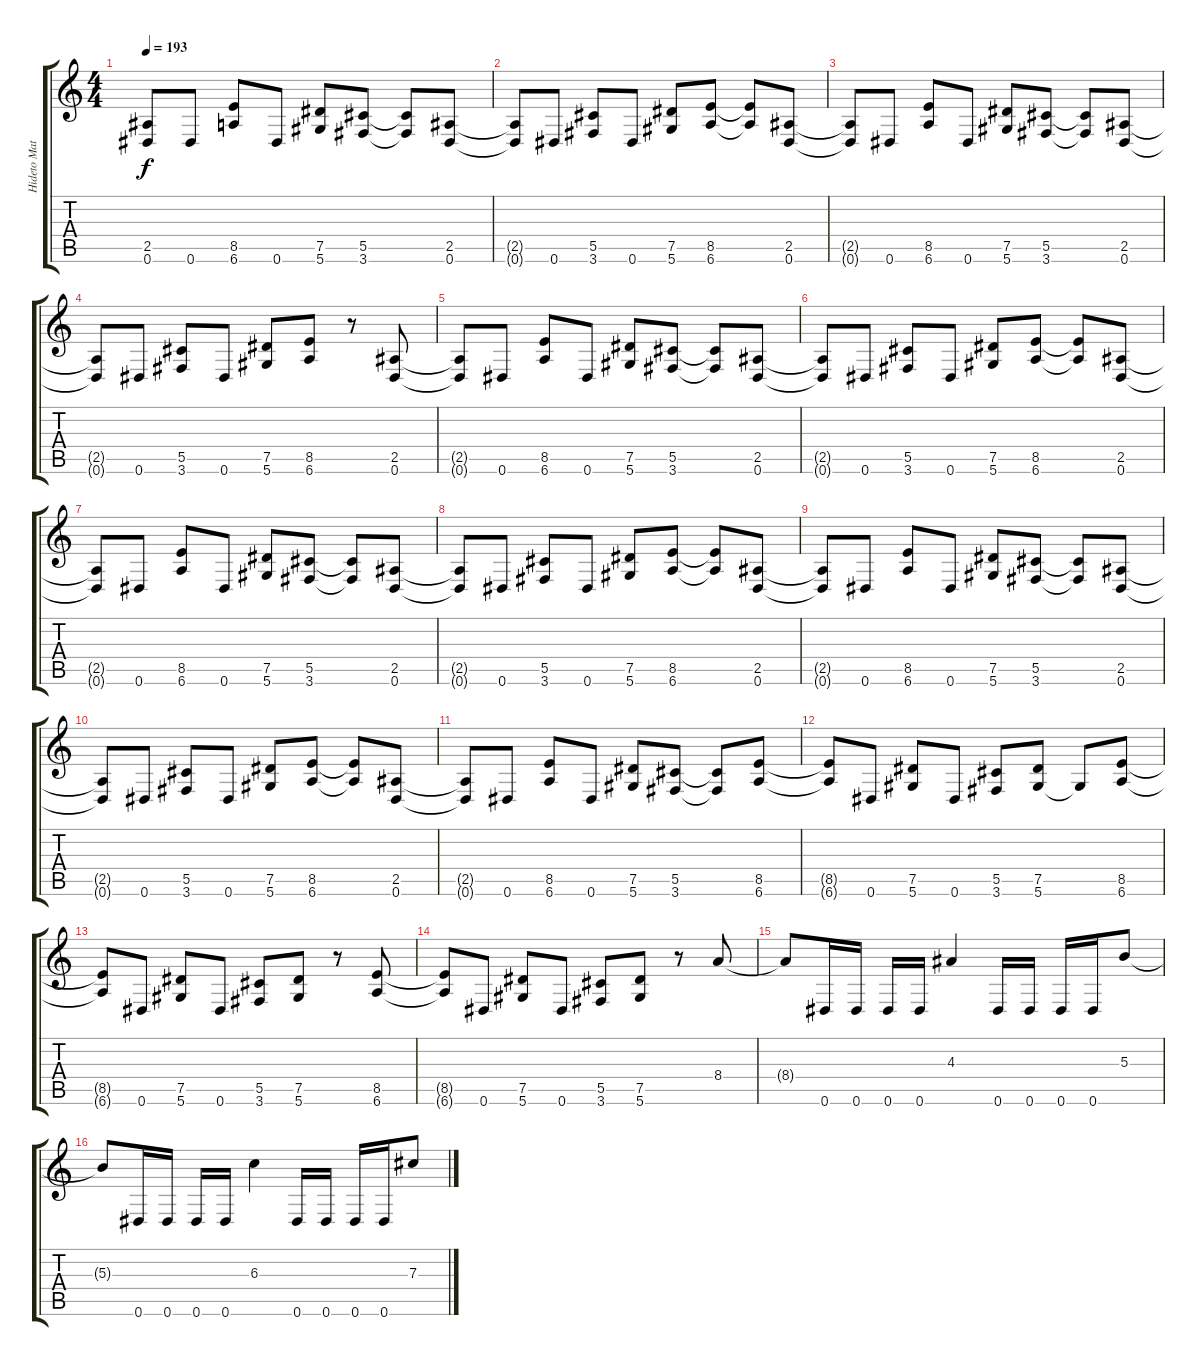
\track ("Hideto Matsumoto (Hide)" "Hideto Mat") {instrument distortionguitar}
\staff {score tabs}
\tuning (Eb4 Bb3 Gb3 Db3 Ab2 Eb2) {hide}
\ts (4 4)
\tempo 193
\clef g2
\ks c
(2.5{t} 0.6{t}).8{dy f} 0.6.8 (8.5 6.6).8 0.6.8 (7.5 5.6).8 (5.5 3.6).8 (5.5{t} 3.6{t}).8 (2.5 0.6).8 |
(2.5{t} 0.6{t}).8 0.6.8 (5.5 3.6).8 0.6.8 (7.5 5.6).8 (8.5 6.6).8 (8.5{t} 6.6{t}).8 (2.5 0.6).8 |
(2.5{t} 0.6{t}).8 0.6.8 (8.5 6.6).8 0.6.8 (7.5 5.6).8 (5.5 3.6).8 (5.5{t} 3.6{t}).8 (2.5 0.6).8 |
(2.5{t} 0.6{t}).8 0.6.8 (5.5 3.6).8 0.6.8 (7.5 5.6).8 (8.5 6.6).8 r.8 (2.5 0.6).8 |
(2.5{t} 0.6{t}).8 0.6.8 (8.5 6.6).8 0.6.8 (7.5 5.6).8 (5.5 3.6).8 (5.5{t} 3.6{t}).8 (2.5 0.6).8 |
(2.5{t} 0.6{t}).8 0.6.8 (5.5 3.6).8 0.6.8 (7.5 5.6).8 (8.5 6.6).8 (8.5{t} 6.6{t}).8 (2.5 0.6).8 |
(2.5{t} 0.6{t}).8 0.6.8 (8.5 6.6).8 0.6.8 (7.5 5.6).8 (5.5 3.6).8 (5.5{t} 3.6{t}).8 (2.5 0.6).8 |
(2.5{t} 0.6{t}).8 0.6.8 (5.5 3.6).8 0.6.8 (7.5 5.6).8 (8.5 6.6).8 (8.5{t} 6.6{t}).8 (2.5 0.6).8 |
(2.5{t} 0.6{t}).8 0.6.8 (8.5 6.6).8 0.6.8 (7.5 5.6).8 (5.5 3.6).8 (5.5{t} 3.6{t}).8 (2.5 0.6).8 |
(2.5{t} 0.6{t}).8 0.6.8 (5.5 3.6).8 0.6.8 (7.5 5.6).8 (8.5 6.6).8 (8.5{t} 6.6{t}).8 (2.5 0.6).8 |
(2.5{t} 0.6{t}).8 0.6.8 (8.5 6.6).8 0.6.8 (7.5 5.6).8 (5.5 3.6).8 (5.5{t} 3.6{t}).8 (8.5 6.6).8 |
(8.5{t} 6.6{t}).8 0.6.8 (7.5 5.6).8 0.6.8 (5.5 3.6).8 (7.5 5.6).8 5.6{t}.8 (8.5 6.6).8 |
(8.5{t} 6.6{t}).8 0.6.8 (7.5 5.6).8 0.6.8 (5.5 3.6).8 (7.5 5.6).8 r.8 (8.5 6.6).8 |
(8.5{t} 6.6{t}).8 0.6.8 (7.5 5.6).8 0.6.8 (5.5 3.6).8 (7.5 5.6).8 r.8 8.4.8 |
8.4{t}.8 0.6.16 0.6.16 0.6.16 0.6.16 4.3.4 0.6.16 0.6.16 0.6.16 0.6.16 5.3.8 |
5.3{t}.8 0.6.16 0.6.16 0.6.16 0.6.16 6.3.4 0.6.16 0.6.16 0.6.16 0.6.16 7.3.8
